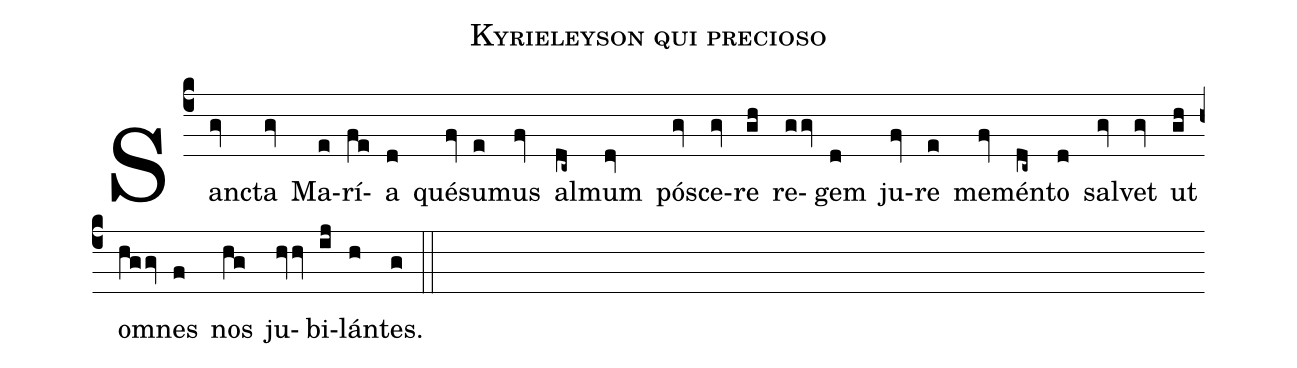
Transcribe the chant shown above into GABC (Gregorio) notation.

name: Kyrieleyson qui precioso;
%%
(c4) Sanc(gv)ta(gv) Ma(e)rí(fe)a(d) qué(fv)su(e)mus(fv) al(dc~)mum(dv) pós(gv)ce(gv)re(gh) re(ggv)gem(d) ju(fv)re(e) me(fv)mén(dc~)to(d) sal(gv)vet(gv) ut(gh) om(hggv)nes(f) nos(hg) ju(hvhv)bi(ij)lán(h)tes.(g) (::)
